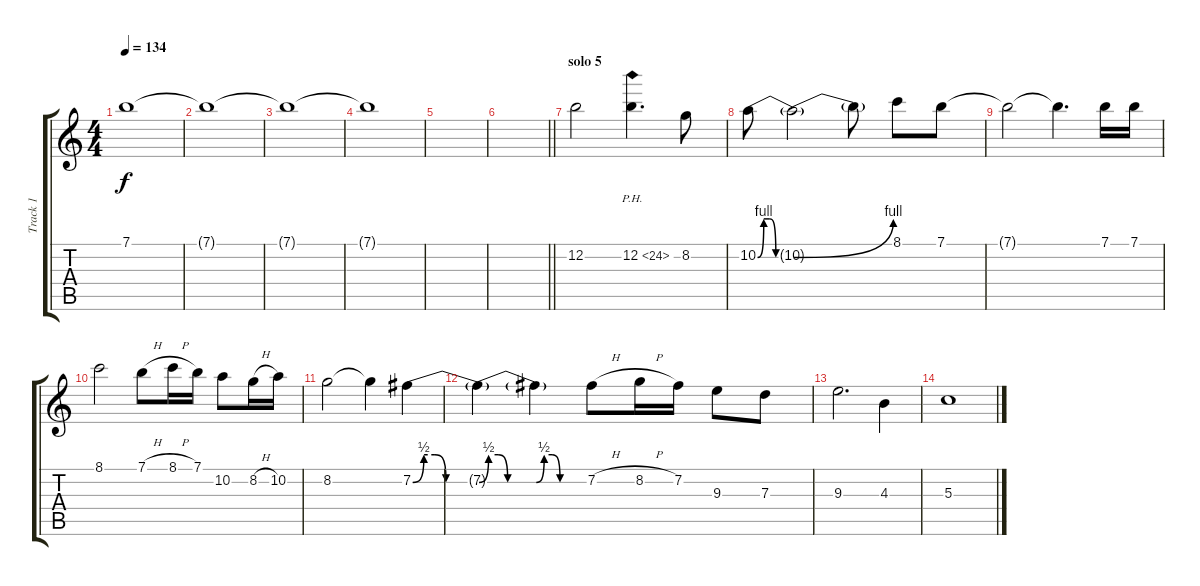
\track ("Track 1" "Track 1") {instrument distortionguitar}
\staff {score tabs}
\tuning (E4 B3 G3 D3 A2 E2) {hide}
\ts (4 4)
\tempo 134
\clef g2
\ks c
7.1{t}.1{dy f} |
7.1{t}.1 |
7.1{t}.1 |
7.1{t}.1 |
|
\barLineRight lightlight
|
\section ("" "solo 5")
12.2.2 12.2{ph 12}.4{d} 8.2.8 |
10.2{be (custom 0 0 10 4 20 4 30 0 60 0)}.8 10.2{be (bend 0 0 60 4) t}.2 10.2{t}.8 8.1.8 7.1.8 |
7.1{t}.2 7.1{t}.4{d} 7.1.16 7.1.16 |
8.1.2 7.1{h}.8 8.1{h}.16 7.1.16 10.2.8 8.2{h}.16 10.2.16 |
8.2.2 8.2{t}.4 7.2{be (custom 0 0 10 2 20 2 30 0 60 0)}.4 |
7.2{be (custom 0 0 10 2 20 2 30 0 60 0) t}.4 7.2{be (custom 0 0 10 2 20 2 30 0 60 0) t}.4 7.2{h}.8 8.2{h}.16 7.2.16 9.3.8 7.3.8 |
9.3.2{d} 4.3.4 |
5.3.1
